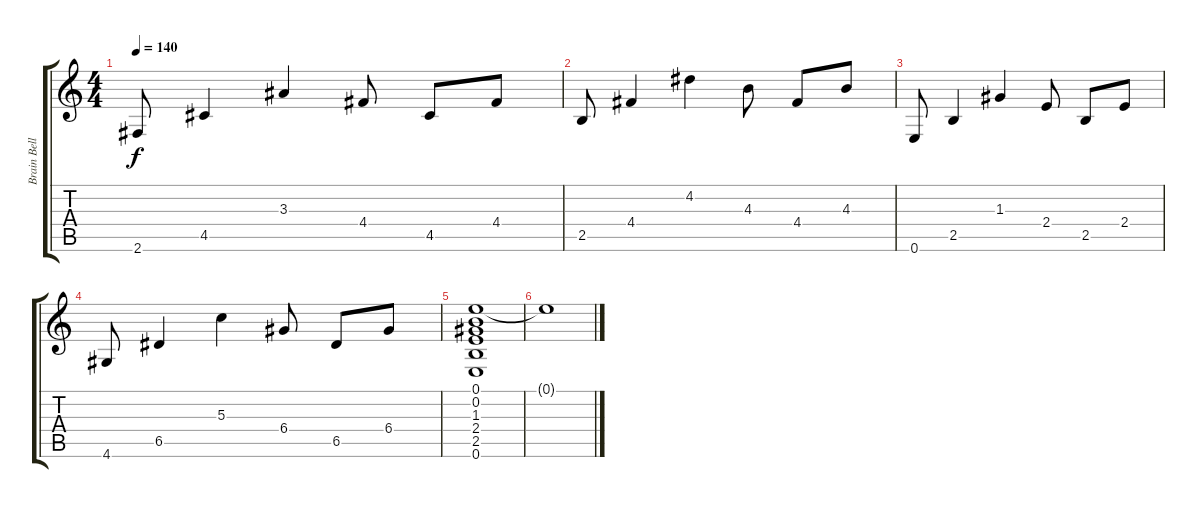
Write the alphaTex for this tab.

\track ("Brain Bell" "Brain Bell") {instrument electricguitarclean}
\staff {score tabs}
\tuning (E4 B3 G3 D3 A2 E2) {hide}
\ts (4 4)
\tempo 140
\clef g2
\ks c
2.6.8{dy f volume 4} 4.5.4 3.3.4 4.4.8 4.5.8 4.4.8 |
2.5.8 4.4.4 4.2.4 4.3.8 4.4.8 4.3.8 |
0.6.8 2.5.4 1.3.4 2.4.8 2.5.8 2.4.8 |
4.6.8 6.5.4 5.3.4 6.4.8 6.5.8 6.4.8 |
(0.1 0.2 1.3 2.4 2.5 0.6).1 |
0.1{t}.1
